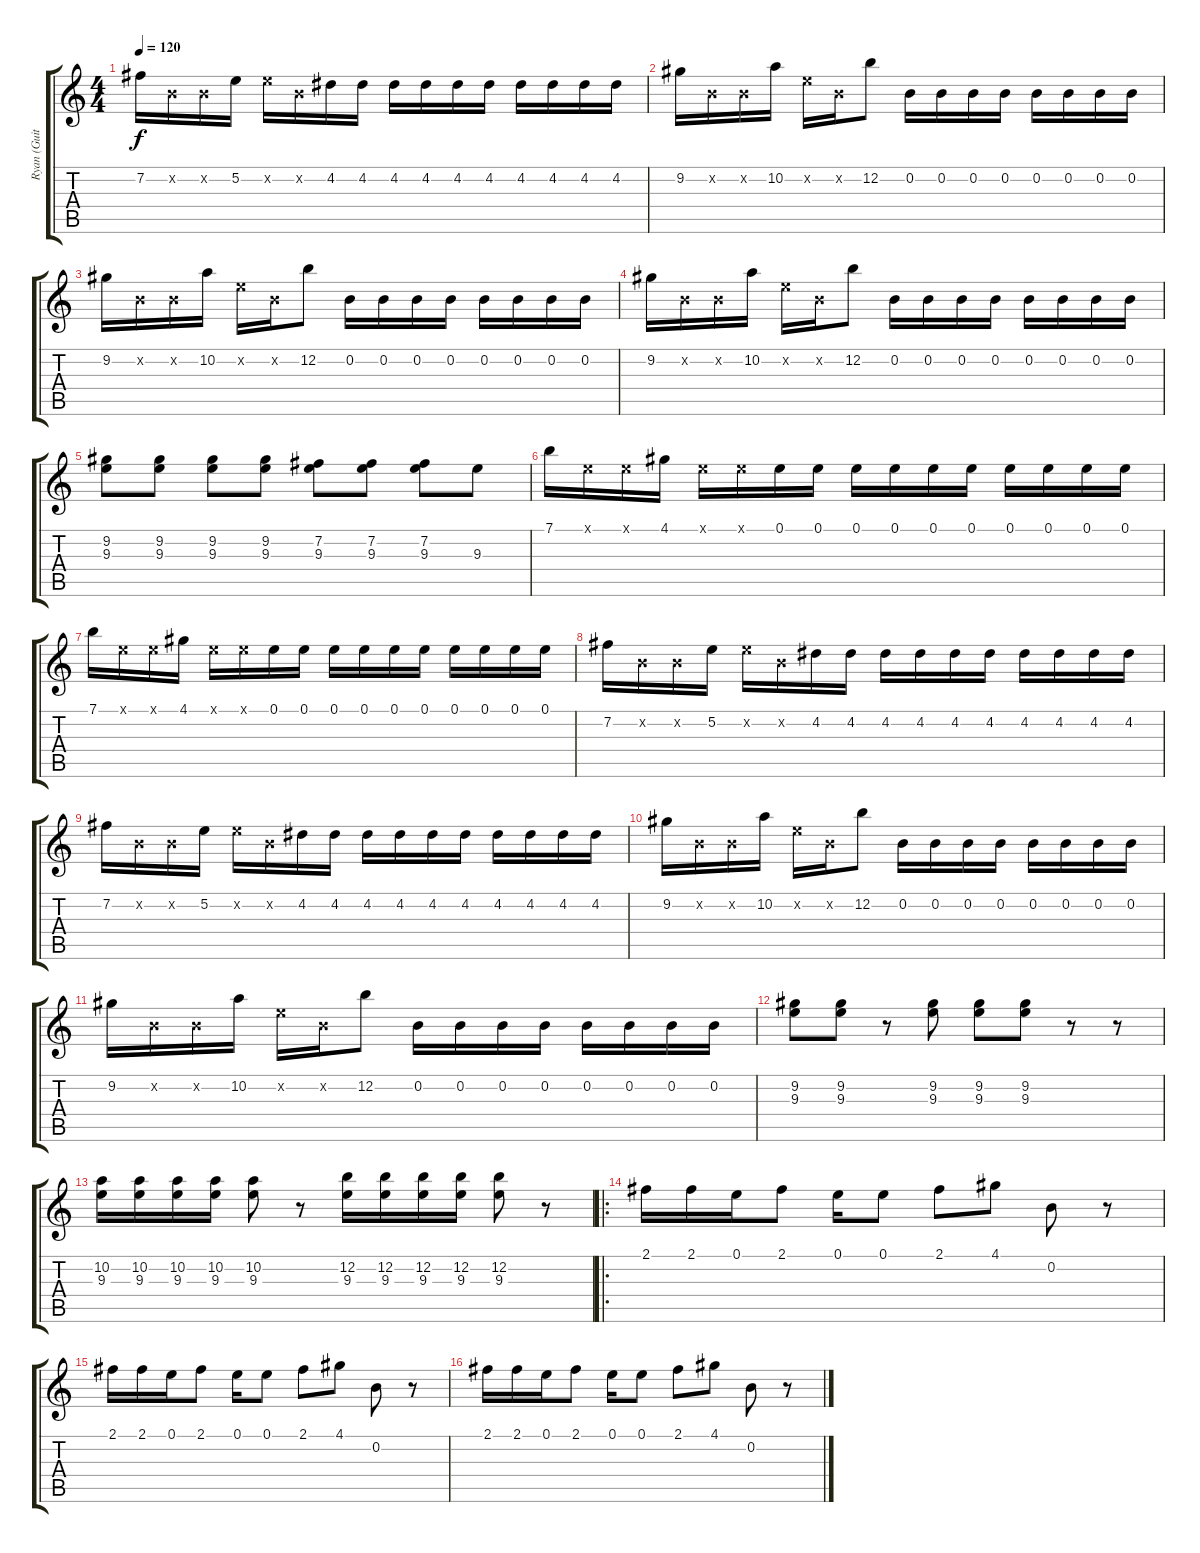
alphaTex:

\track ("Ryan (Guitar)" "Ryan (Guit") {instrument overdrivenguitar}
\staff {score tabs}
\tuning (E4 B3 G3 D3 A2 E2) {hide}
\ts (4 4)
\tempo 120
\clef g2
\ks c
7.2.16{dy f} 0.2{x}.16 0.2{x}.16 5.2.16 5.2{x}.16 0.2{x}.16 4.2.16 4.2.16 4.2.16 4.2.16 4.2.16 4.2.16 4.2.16 4.2.16 4.2.16 4.2.16 |
9.2.16 0.2{x}.16 0.2{x}.16 10.2.16 5.2{x}.16 0.2{x}.16 12.2.8 0.2.16 0.2.16 0.2.16 0.2.16 0.2.16 0.2.16 0.2.16 0.2.16 |
9.2.16 0.2{x}.16 0.2{x}.16 10.2.16 5.2{x}.16 0.2{x}.16 12.2.8 0.2.16 0.2.16 0.2.16 0.2.16 0.2.16 0.2.16 0.2.16 0.2.16 |
9.2.16 0.2{x}.16 0.2{x}.16 10.2.16 5.2{x}.16 0.2{x}.16 12.2.8 0.2.16 0.2.16 0.2.16 0.2.16 0.2.16 0.2.16 0.2.16 0.2.16 |
(9.2 9.3).8 (9.2 9.3).8 (9.2 9.3).8 (9.2 9.3).8 (7.2 9.3).8 (7.2 9.3).8 (7.2 9.3).8 9.3.8 |
7.1.16 0.1{x}.16 0.1{x}.16 4.1.16 0.1{x}.16 0.1{x}.16 0.1.16 0.1.16 0.1.16 0.1.16 0.1.16 0.1.16 0.1.16 0.1.16 0.1.16 0.1.16 |
7.1.16 0.1{x}.16 0.1{x}.16 4.1.16 0.1{x}.16 0.1{x}.16 0.1.16 0.1.16 0.1.16 0.1.16 0.1.16 0.1.16 0.1.16 0.1.16 0.1.16 0.1.16 |
7.2.16 0.2{x}.16 0.2{x}.16 5.2.16 5.2{x}.16 0.2{x}.16 4.2.16 4.2.16 4.2.16 4.2.16 4.2.16 4.2.16 4.2.16 4.2.16 4.2.16 4.2.16 |
7.2.16 0.2{x}.16 0.2{x}.16 5.2.16 5.2{x}.16 0.2{x}.16 4.2.16 4.2.16 4.2.16 4.2.16 4.2.16 4.2.16 4.2.16 4.2.16 4.2.16 4.2.16 |
9.2.16 0.2{x}.16 0.2{x}.16 10.2.16 5.2{x}.16 0.2{x}.16 12.2.8 0.2.16 0.2.16 0.2.16 0.2.16 0.2.16 0.2.16 0.2.16 0.2.16 |
9.2.16 0.2{x}.16 0.2{x}.16 10.2.16 5.2{x}.16 0.2{x}.16 12.2.8 0.2.16 0.2.16 0.2.16 0.2.16 0.2.16 0.2.16 0.2.16 0.2.16 |
(9.2 9.3).8 (9.2 9.3).8 r.8 (9.2 9.3).8 (9.2 9.3).8 (9.2 9.3).8 r.8 r.8 |
(10.2 9.3).16 (10.2 9.3).16 (10.2 9.3).16 (10.2 9.3).16 (10.2 9.3).8 r.8 (12.2 9.3).16 (12.2 9.3).16 (12.2 9.3).16 (12.2 9.3).16 (12.2 9.3).8 r.8 |
\ro
2.1.16 2.1.16 0.1.16 2.1.8 0.1.16 0.1.8 2.1.8 4.1.8 0.2.8 r.8 |
2.1.16 2.1.16 0.1.16 2.1.8 0.1.16 0.1.8 2.1.8 4.1.8 0.2.8 r.8 |
2.1.16 2.1.16 0.1.16 2.1.8 0.1.16 0.1.8 2.1.8 4.1.8 0.2.8 r.8
